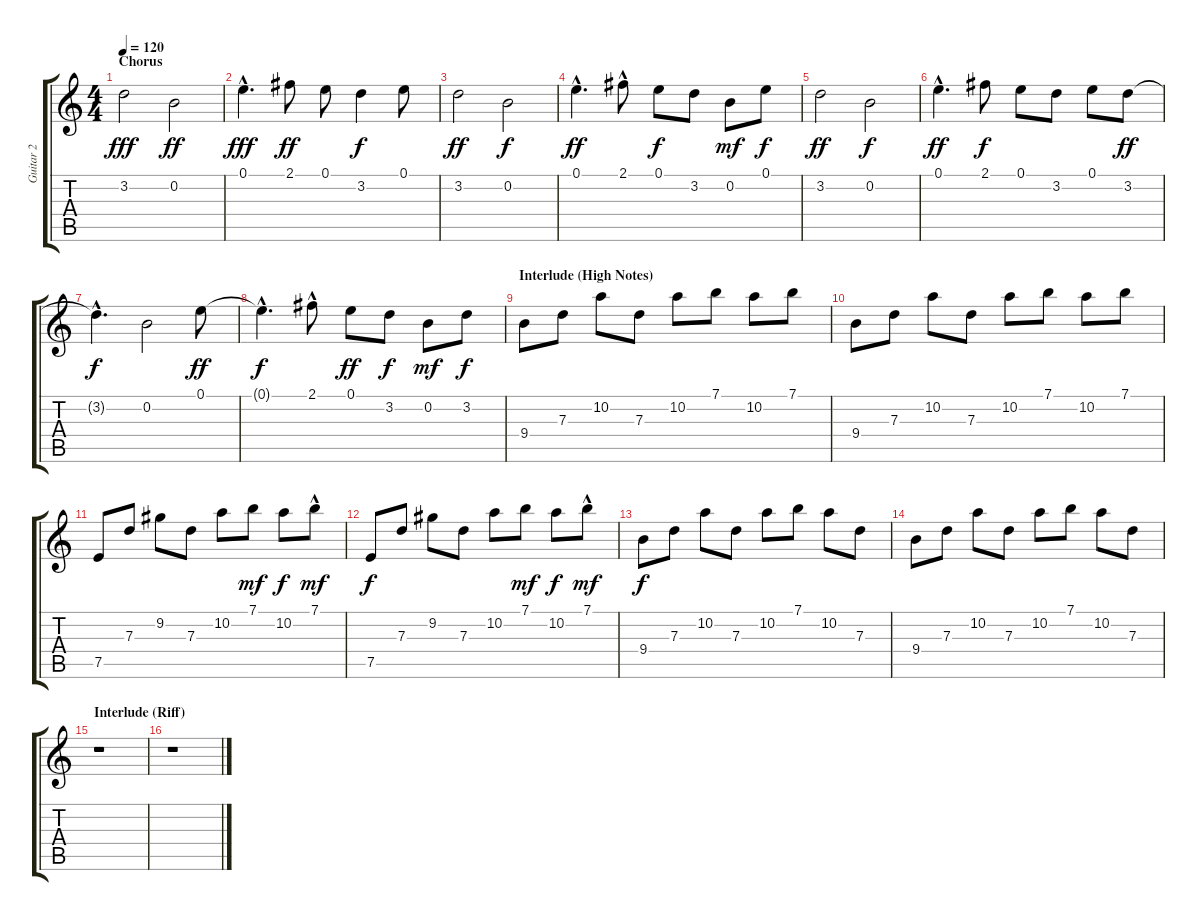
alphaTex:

\track ("Guitar 2" "Guitar 2") {instrument electricguitarjazz}
\staff {score tabs}
\tuning (E4 B3 G3 D3 A2 E2) {hide}
\ts (4 4)
\section ("" "Chorus")
\tempo 120
\clef g2
\ks c
3.2.2{dy fff} 0.2.2{dy ff} |
0.1{hac}.4{d dy fff} 2.1.8{dy ff} 0.1.8 3.2.4{dy f} 0.1.8 |
3.2.2{dy ff} 0.2.2{dy f} |
0.1{hac}.4{d dy ff} 2.1{hac}.8 0.1.8{dy f} 3.2.8 0.2.8{dy mf} 0.1.8{dy f} |
3.2.2{dy ff} 0.2.2{dy f} |
0.1{hac}.4{d dy ff} 2.1.8{dy f} 0.1.8 3.2.8 0.1.8 3.2.8{dy ff} |
3.2{hac t}.4{d dy f} 0.2.2 0.1.8{dy ff} |
0.1{hac t}.4{d dy f} 2.1{hac}.8 0.1.8{dy ff} 3.2.8{dy f} 0.2.8{dy mf} 3.2.8{dy f} |
\section ("" "Interlude (High Notes)")
9.4.8 7.3.8 10.2.8 7.3.8 10.2.8 7.1.8 10.2.8 7.1.8 |
9.4.8 7.3.8 10.2.8 7.3.8 10.2.8 7.1.8 10.2.8 7.1.8 |
7.5.8 7.3.8 9.2.8 7.3.8 10.2.8 7.1.8{dy mf} 10.2.8{dy f} 7.1{hac}.8{dy mf} |
7.5.8{dy f} 7.3.8 9.2.8 7.3.8 10.2.8 7.1.8{dy mf} 10.2.8{dy f} 7.1{hac}.8{dy mf} |
9.4.8{dy f} 7.3.8 10.2.8 7.3.8 10.2.8 7.1.8 10.2.8 7.3.8 |
9.4.8 7.3.8 10.2.8 7.3.8 10.2.8 7.1.8 10.2.8 7.3.8 |
\section ("" "Interlude (Riff)")
r.1 |
r.1
